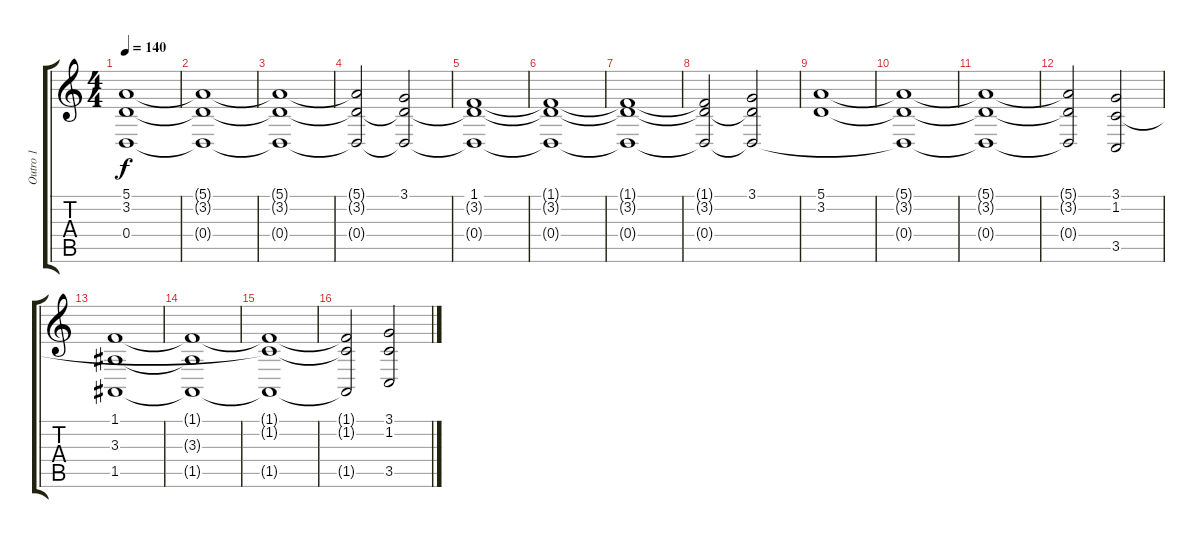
\track ("Outro 1" "Outro 1") {instrument lead3calliope}
\staff {score tabs}
\tuning (E4 B3 G3 D3 A2 D2) {hide}
\ts (4 4)
\tempo 140
\clef g2
\ks c
(5.1 3.2 0.4).1{dy f} |
(5.1{t} 3.2{t} 0.4{t}).1 |
(5.1{t} 3.2{t} 0.4{t}).1 |
(5.1{t} 3.2{t} 0.4{t}).2 (3.1 3.2{t} 0.4{t}).2 |
(1.1 3.2{t} 0.4{t}).1 |
(1.1{t} 3.2{t} 0.4{t}).1 |
(1.1{t} 3.2{t} 0.4{t}).1 |
(1.1{t} 3.2{t} 0.4{t}).2 (3.1 3.2{t} 0.4{t}).2 |
(5.1 3.2).1 |
(5.1{t} 3.2{t} 0.4{t}).1 |
(5.1{t} 3.2{t} 0.4{t}).1 |
(5.1{t} 3.2{t} 0.4{t}).2 (3.1 1.2 3.5).2 |
(1.1 3.3 1.5).1 |
(1.1{t} 3.3{t} 1.5{t}).1 |
(1.1{t} 1.2{t} 1.5{t}).1 |
(1.1{t} 1.2{t} 1.5{t}).2 (3.1 1.2 3.5).2
